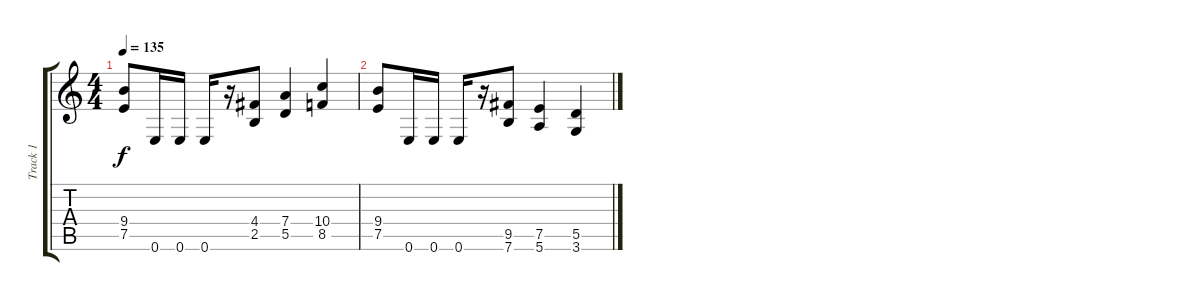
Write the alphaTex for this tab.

\track ("Track 1" "Track 1") {instrument distortionguitar}
\staff {score tabs}
\tuning (E4 B3 G3 D3 A2 E2) {hide}
\ts (4 4)
\tempo 135
\clef g2
\ks c
(9.4 7.5).8{dy f} 0.6.16 0.6.16 0.6.16 r.16 (4.4 2.5).8 (7.4 5.5).4 (10.4 8.5).4 |
(9.4 7.5).8 0.6.16 0.6.16 0.6.16 r.16 (9.5 7.6).8 (7.5 5.6).4 (5.5 3.6).4
